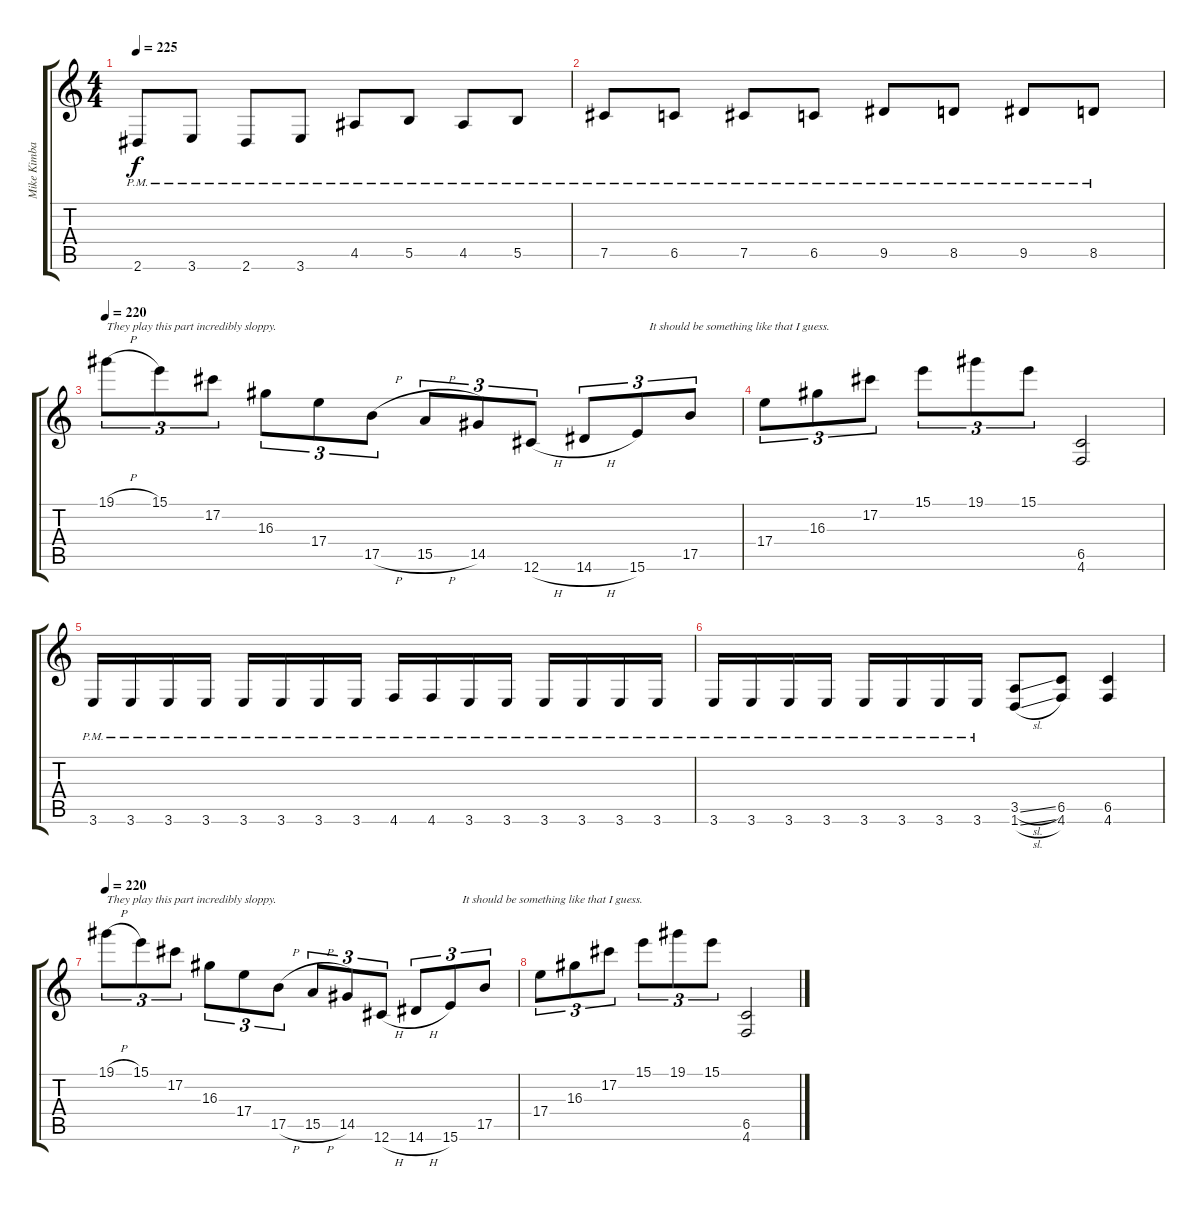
\track ("Mike Kimball" "Mike Kimba") {instrument distortionguitar}
\staff {score tabs}
\tuning (Db4 Ab3 E3 B2 Gb2 Db2) {hide}
\ts (4 4)
\tempo 225
\clef g2
\ks c
2.6{pm}.8{dy f} 3.6{pm}.8 2.6{pm}.8 3.6{pm}.8 4.5{pm}.8 5.5{pm}.8 4.5{pm}.8 5.5{pm}.8 |
7.5{pm}.8 6.5{pm}.8 7.5{pm}.8 6.5{pm}.8 9.5{pm}.8 8.5{pm}.8 9.5{pm}.8 8.5{pm}.8 |
\tempo 220
19.1{h}.8{tu (3 2) txt "They play this part incredibly sloppy."} 15.1.8{tu (3 2)} 17.2.8{tu (3 2)} 16.3.8{tu (3 2)} 17.4.8{tu (3 2)} 17.5{h}.8{tu (3 2)} 15.5{h}.8{tu (3 2)} 14.5.8{tu (3 2)} 12.6{h}.8{tu (3 2)} 14.6{h}.8{tu (3 2)} 15.6.8{tu (3 2) txt "    It should be something like that I guess."} 17.5.8{tu (3 2)} |
17.4.8{tu (3 2)} 16.3.8{tu (3 2)} 17.2.8{tu (3 2)} 15.1.8{tu (3 2)} 19.1.8{tu (3 2)} 15.1.8{tu (3 2)} (6.5 4.6).2 |
3.6{pm}.16 3.6{pm}.16 3.6{pm}.16 3.6{pm}.16 3.6{pm}.16 3.6{pm}.16 3.6{pm}.16 3.6{pm}.16 4.6{pm}.16 4.6{pm}.16 3.6{pm}.16 3.6{pm}.16 3.6{pm}.16 3.6{pm}.16 3.6{pm}.16 3.6{pm}.16 |
3.6{pm}.16 3.6{pm}.16 3.6{pm}.16 3.6{pm}.16 3.6{pm}.16 3.6{pm}.16 3.6{pm}.16 3.6{pm}.16 (3.5{sl} 1.6{sl}).8 (6.5 4.6).8 (6.5 4.6).4 |
\tempo 220
19.1{h}.8{tu (3 2) txt "They play this part incredibly sloppy."} 15.1.8{tu (3 2)} 17.2.8{tu (3 2)} 16.3.8{tu (3 2)} 17.4.8{tu (3 2)} 17.5{h}.8{tu (3 2)} 15.5{h}.8{tu (3 2)} 14.5.8{tu (3 2)} 12.6{h}.8{tu (3 2)} 14.6{h}.8{tu (3 2)} 15.6.8{tu (3 2) txt "    It should be something like that I guess."} 17.5.8{tu (3 2)} |
17.4.8{tu (3 2)} 16.3.8{tu (3 2)} 17.2.8{tu (3 2)} 15.1.8{tu (3 2)} 19.1.8{tu (3 2)} 15.1.8{tu (3 2)} (6.5 4.6).2
